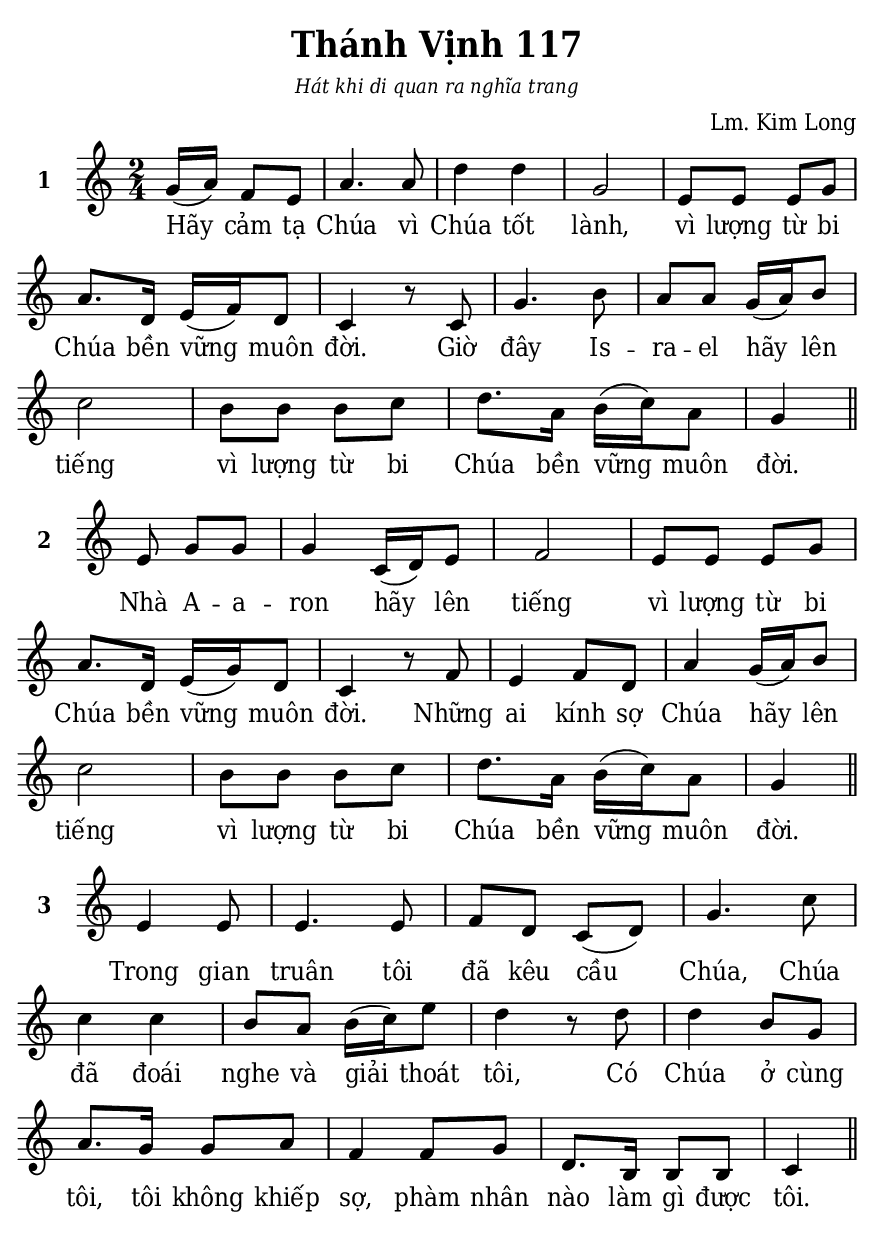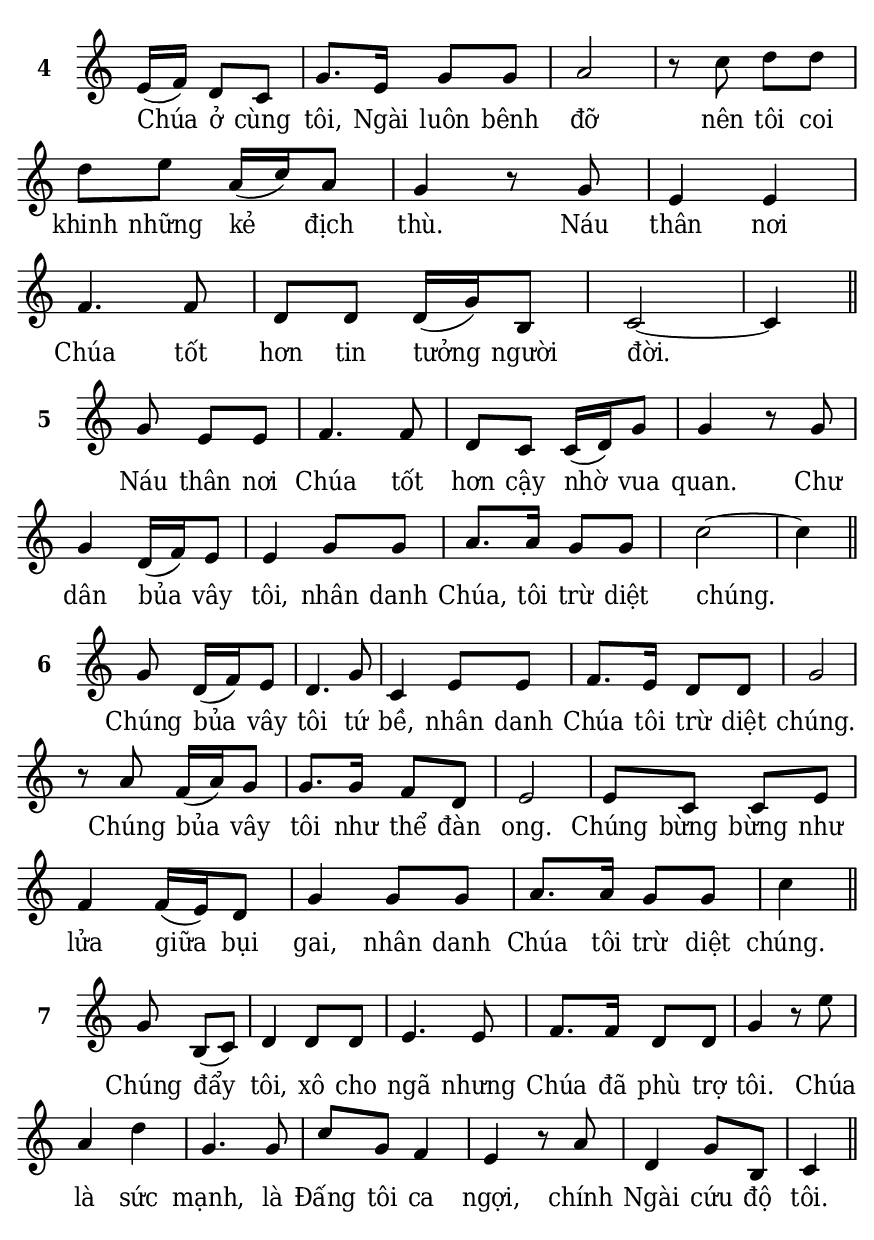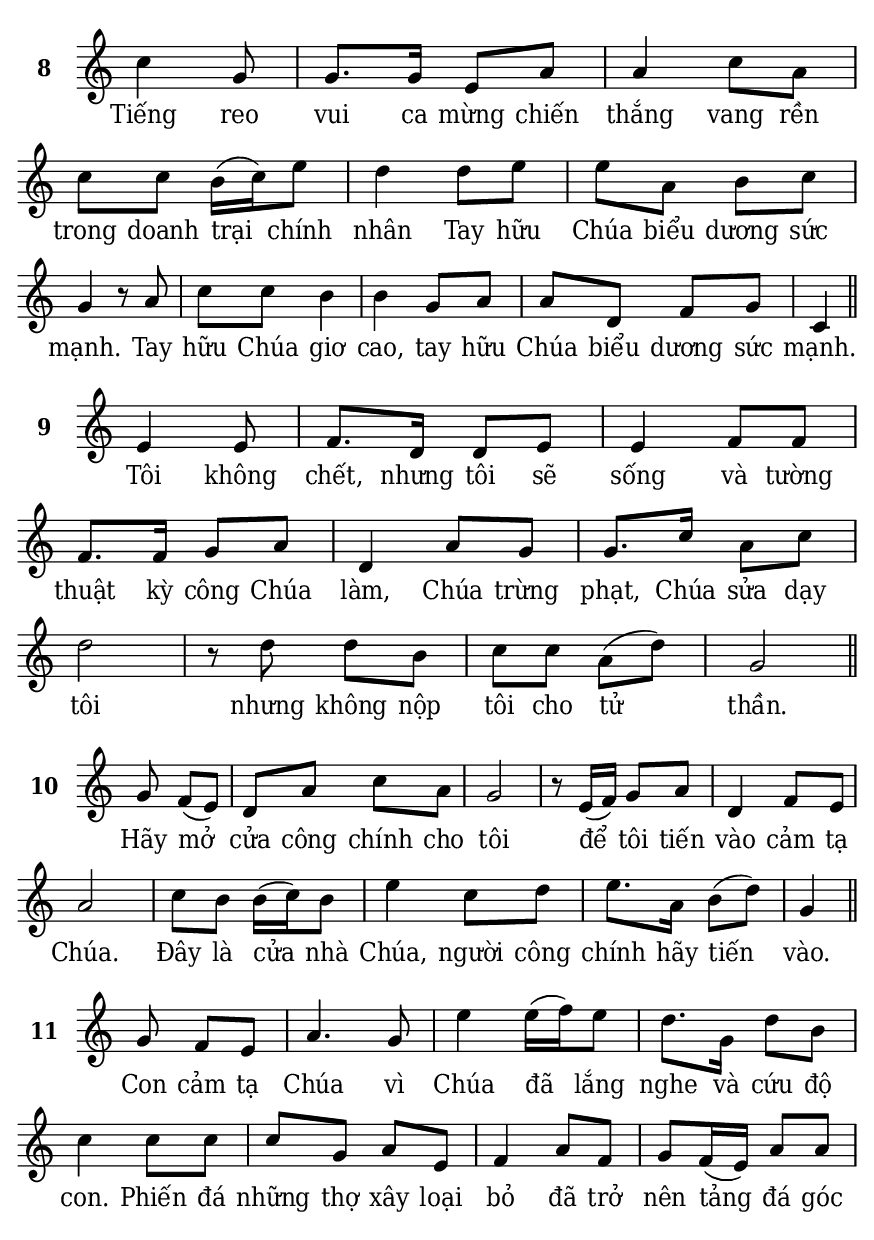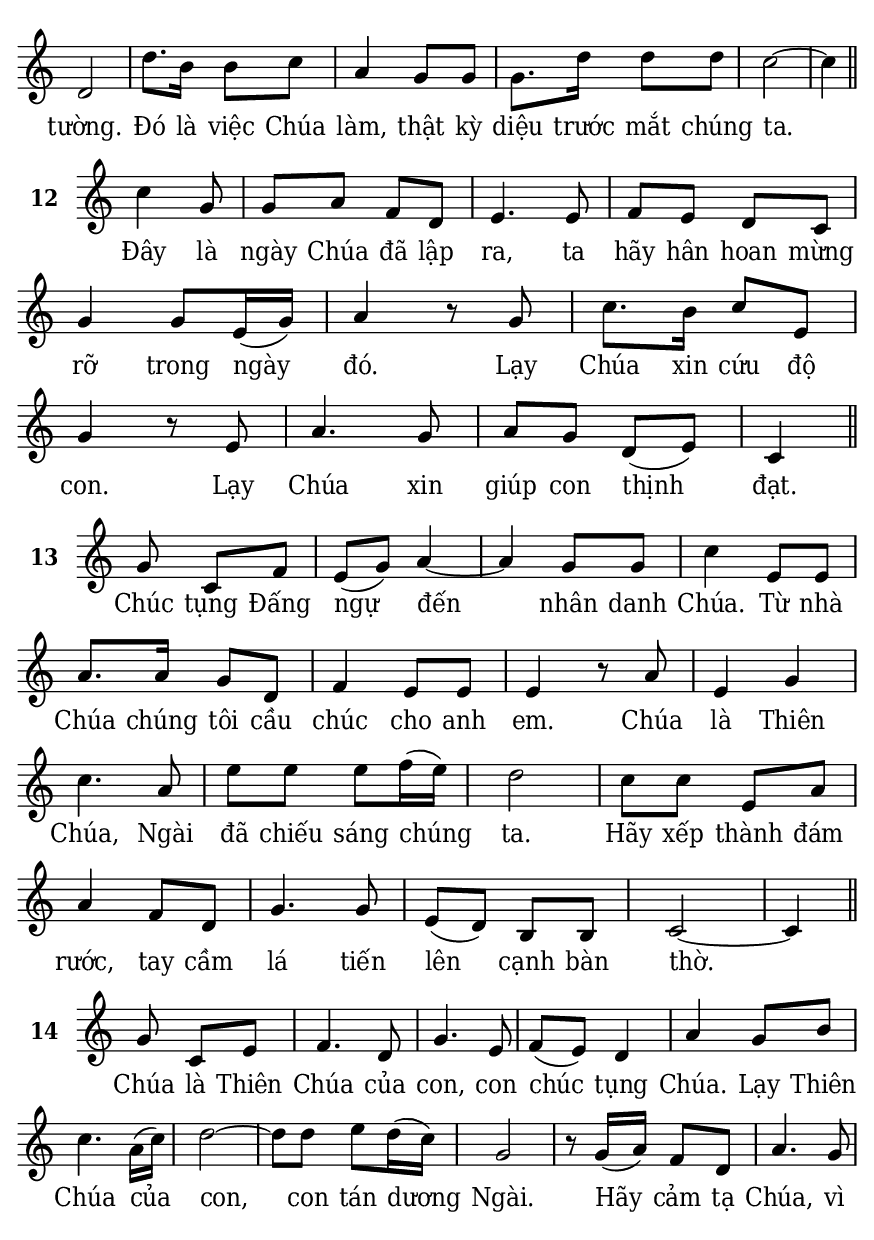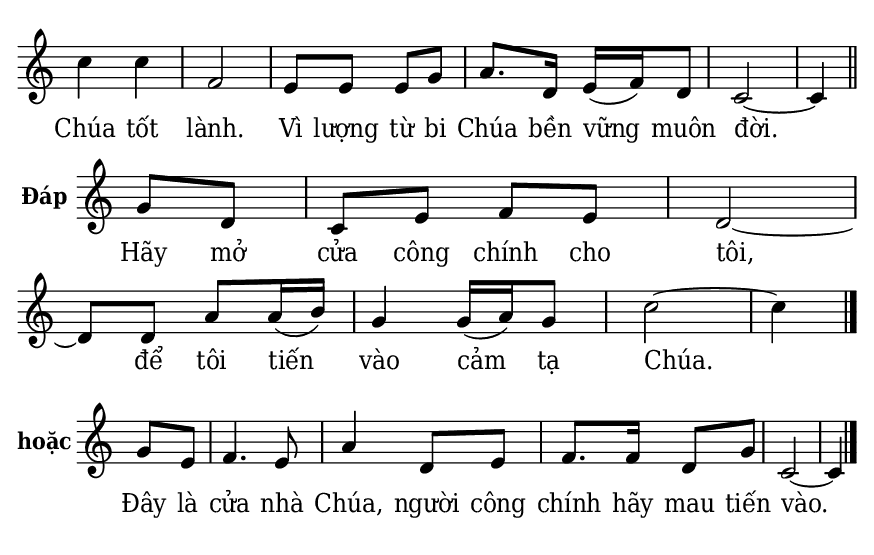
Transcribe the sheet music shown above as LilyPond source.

% Cài đặt chung
\version "2.22.1"
\include "english.ly"

\header {
  title = "Thánh Vịnh 117"
  subsubtitle = \markup { \normal-text \italic "Hát khi di quan ra nghĩa trang" }
  composer = "Lm. Kim Long"
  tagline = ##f
}

% Nhạc
nhacMauMot = \relative c'' {
  \key c \major
  \time 2/4
  \partial 4. g16 (a) f8 e |
  a4. a8 |
  d4 d |
  g,2 |
  e8 e e g |
  a8. d,16 e (f) d8 |
  c4 r8 c |
  g'4. b8 |
  a a g16 (a) b8 |
  c2 |
  b8 b b c |
  d8. a16 b (c) a8 |
  g4 \bar "||"
}

nhacMauHai = \relative c' {
  \key c \major
  \time 2/4
  \partial 4. e8 g g |
  g4 c,16 (d) e8 |
  f2 |
  e8 e e g |
  a8. d,16 e (g) d8 |
  c4 r8 f |
  e4 f8 d |
  a'4 g16 (a) b8 |
  c2 |
  b8 b b c |
  d8. a16 b (c) a8 |
  g4 \bar "||"
}

nhacMauBa = \relative c' {
  \key c \major
  \time 2/4
  \partial 4. e4 e8 |
  e4. e8 |
  f d c (d) |
  g4. c8 |
  c4 c |
  b8 a b16 (c) e8 |
  d4 r8 d |
  d4 b8 g |
  a8. g16 g8 a |
  f4 f8 g |
  d8. b16 b8 b |
  c4 \bar "||"
}

nhacMauBon = \relative c' {
  \key c \major
  \time 2/4
  \partial 4. e16 (f) d8 c |
  g'8. e16 g8 g |
  a2 |
  r8 c d d |
  d e a,16 (c) a8 |
  g4 r8 g |
  e4 e |
  f4. f8 |
  d d d16 (g) b,8 |
  c2 ~ |
  c4 \bar "||"
}

nhacMauNam = \relative c'' {
  \key c \major
  \time 2/4
  \partial 4. g8 e e |
  f4. f8 |
  d c c16 (d) g8 |
  g4 r8 g |
  g4 d16 (f) e8 |
  e4 g8 g |
  a8. a16 g8 g |
  c2 ~ |
  c4 \bar "||"
}

nhacMauSau = \relative c'' {
  \key c \major
  \time 2/4
  \partial 4. g8 d16 (f) e8 |
  d4. g8 |
  c,4 e8 e |
  f8. e16 d8 d |
  g2 |
  r8 a f16 (a) g8 |
  g8. g16 f8 d |
  e2 |
  e8 c c e |
  f4 f16 (e) d8 |
  g4 g8 g |
  a8. a16 g8 g |
  c4 \bar "||"
}

nhacMauBay = \relative c'' {
  \key c \major
  \time 2/4
  \partial 4. g8 b, (c) |
  d4 d8 d |
  e4. e8 |
  f8. f16 d8 d |
  g4 r8 e' |
  a,4 d |
  g,4. g8 |
  c g f4 |
  e r8 a |
  d,4 g8 b, |
  c4 \bar "||"
}

nhacMauTam = \relative c'' {
  \key c \major
  \time 2/4
  \partial 4. c4 g8 |
  g8. g16 e8 a |
  a4 c8 a |
  c c b16 (c) e8 |
  d4 d8 e |
  e a, b c |
  g4 r8 a |
  c c b4 |
  b g8 a |
  a d, f g |
  c,4 \bar "||"
}

nhacMauChin = \relative c' {
  \key c \major
  \time 2/4
  \partial 4. e4 e8 |
  f8. d16 d8 e |
  e4 f8 f |
  f8. f16 g8 a |
  d,4 a'8 g |
  g8. c16 a8 c |
  d2 |
  r8 d d b |
  c c a (d) |
  g,2 \bar "||"
}

nhacMauMuoi = \relative c'' {
  \key c \major
  \time 2/4
  \partial 4. g8 f (e) |
  d a' c a |
  g2 |
  r8 e16 (f) g8 a |
  d,4 f8 e |
  a2 |
  c8 b b16 (c) b8 |
  e4 c8 d |
  e8. a,16 b8 (d) |
  g,4 \bar "||"
}

nhacMauMuoiMot = \relative c'' {
  \key c \major
  \time 2/4
  \partial 4. g8 f e |
  a4. g8 |
  e'4 e16 (f) e8 |
  d8. g,16 d'8 b |
  c4 c8 c |
  c g a e |
  f4 a8 f |
  g f16 (e) a8 a |
  d,2 |
  d'8. b16 b8 c |
  a4 g8 g |
  g8. d'16 d8 d |
  c2 ~ |
  c4 \bar "||"
}

nhacMauMuoiHai = \relative c'' {
  \key c \major
  \time 2/4
  \partial 4. c4 g8 |
  g a f d |
  e4. e8 |
  f e d c |
  g'4 g8 e16 (g) |
  a4 r8 g |
  c8. b16 c8 e, |
  g4 r8 e |
  a4. g8 |
  a g d (e) |
  c4 \bar "||"
}

nhacMauMuoiBa = \relative c'' {
  \key c \major
  \time 2/4
  \partial 4. g8 c, f |
  e (g) a4 ~ |
  a g8 g |
  c4 e,8 e |
  a8. a16 g8 d |
  f4 e8 e |
  e4 r8 a |
  e4 g |
  c4. a8 |
  e' e e f16 (e) |
  d2 |
  c8 c e, a |
  a4 f8 d |
  g4. g8 |
  e (d) b b |
  c2 ~ |
  c4 \bar "||"
}

nhacMauMuoiBon = \relative c'' {
  \key c \major
  \time 2/4
  \partial 4. g8 c, e |
  f4. d8 |
  g4. e8 |
  f (e) d4 |
  a' g8 b |
  c4. a16 (c) |
  d2 ~ |
  d8 d e d16 (c) |
  g2 |
  r8 g16 (a) f8 d |
  a'4. g8 |
  c4 c |
  f,2 |
  e8 e e g |
  a8. d,16 e (f) d8 |
  c2 ~ |
  c4 \bar "||"
}

nhacMauMuoiLam = \relative c'' {
  \key c \major
  \time 2/4
  \partial 4 g8 d |
  c e f e |
  d2 ~ |
  d8 d a' a16 (b) |
  g4 g16 (a) g8 |
  c2 ~ |
  c4 \bar "|."
}

nhacMauMuoiSau = \relative c'' {
  \key c \major
  \time 2/4
  \partial 4 g8 e |
  f4. e8 |
  a4 d,8 e |
  f8. f16 d8 g |
  c,2 ~ |
  c4 \bar "|."
}

% Lời
loiMauMot = \lyricmode {
  Hãy cảm tạ Chúa vì Chúa tốt lành,
  vì lượng từ bi Chúa bền vững muôn đời.
  Giờ đây Is -- ra -- el hãy lên tiếng
  vì lượng từ bi Chúa bền vững muôn đời.
}

loiMauHai = \lyricmode {
  Nhà A -- a -- ron hãy lên tiếng
  vì lượng từ bi Chúa bền vững muôn đời.
  Những ai kính sợ Chúa hãy lên tiếng
  vì lượng từ bi Chúa bền vững muôn đời.
}

loiMauBa = \lyricmode {
  Trong gian truân tôi đã kêu cầu Chúa,
  Chúa đã đoái nghe và giải thoát tôi,
  Có Chúa ở cùng tôi, tôi không khiếp sợ,
  phàm nhân nào làm gì được tôi.
}

loiMauBon = \lyricmode {
  Chúa ở cùng tôi, Ngài luôn bênh đỡ
  nên tôi coi khinh những kẻ địch thù.
  Náu thân nơi Chúa tốt hơn tin tưởng người đời.
}

loiMauNam = \lyricmode {
  Náu thân nơi Chúa tốt hơn cậy nhờ vua quan.
  Chư dân bủa vây tôi, nhân danh Chúa, tôi trừ diệt chúng.
}

loiMauSau = \lyricmode {
  Chúng bủa vây tôi tứ bề, nhân danh Chúa tôi trừ diệt chúng.
  Chúng bủa vây tôi như thể đàn ong.
  Chúng bừng bừng như lửa giữa bụi gai,
  nhân danh Chúa tôi trừ diệt chúng.
}

loiMauBay = \lyricmode {
  Chúng đẩy tôi, xô cho ngã nhưng Chúa đã phù trợ tôi.
  Chúa là sức mạnh, là Đấng tôi ca ngợi,
  chính Ngài cứu độ tôi.
}

loiMauTam = \lyricmode {
  Tiếng reo vui ca mừng chiến thắng
  vang rền trong doanh trại chính nhân
  Tay hữu Chúa biểu dương sức mạnh.
  Tay hữu Chúa giơ cao, tay hữu Chúa biểu dương sức mạnh.
}

loiMauChin = \lyricmode {
  Tôi không chết, nhưng tôi sẽ sống
  và tường thuật kỳ công Chúa làm,
  Chúa trừng phạt, Chúa sửa dạy tôi
  nhưng không nộp tôi cho tử thần.
}

loiMauMuoi = \lyricmode {
  Hãy mở cửa công chính cho tôi
  để tôi tiến vào cảm tạ Chúa.
  Đây là cửa nhà Chúa, người công chính hãy tiến vào.
}

loiMauMuoiMot = \lyricmode {
  Con cảm tạ Chúa vì Chúa đã lắng nghe và cứu độ con.
  Phiến đá những thợ xây loại bỏ đã trở nên tảng đá góc tường.
  Đó là việc Chúa làm, thật kỳ diệu trước mắt chúng ta.
}

loiMauMuoiHai = \lyricmode {
  Đây là ngày Chúa đã lập ra,
  ta hãy hân hoan mừng rỡ trong ngày đó.
  Lạy Chúa xin cứu độ con.
  Lạy Chúa xin giúp con thịnh đạt.
}

loiMauMuoiBa = \lyricmode {
  Chúc tụng Đấng ngự đến nhân danh Chúa.
  Từ nhà Chúa chúng tôi cầu chúc cho anh em.
  Chúa là Thiên Chúa, Ngài đã chiếu sáng chúng ta.
  Hãy xếp thành đám rước, tay cầm lá tiến lên cạnh bàn thờ.
}

loiMauMuoiBon = \lyricmode {
  Chúa là Thiên Chúa của con, con chúc tụng Chúa.
  Lạy Thiên Chúa của con, con tán dương Ngài.
  Hãy cảm tạ Chúa, vì Chúa tốt lành.
  Vì lượng từ bi Chúa bền vững muôn đời.
}

loiMauMuoiLam = \lyricmode {
  Hãy mở cửa công chính cho tôi,
  để tôi tiến vào cảm tạ Chúa.
}

loiMauMuoiSau = \lyricmode {
  Đây là cửa nhà Chúa, người công chính hãy mau tiến vào.
}

% Dàn trang
\paper {
  #(set-paper-size "a5")
  top-margin = 3\mm
  bottom-margin = 3\mm
  left-margin = 3\mm
  right-margin = 3\mm
  indent = #0
  #(define fonts
	 (make-pango-font-tree "Deja Vu Serif Condensed"
	 		       "Deja Vu Serif Condensed"
			       "Deja Vu Serif Condensed"
			       (/ 20 20)))
  print-page-number = ##f
}

\score {
  <<
    \new Staff \with {
      instrumentName = \markup { \bold "1" }} <<
        \clef treble
        \new Voice = beSop {
          \nhacMauMot
        }
      \new Lyrics \lyricsto beSop \loiMauMot
    >>
  >>
  \layout {
    indent = 10
    \override Lyrics.LyricSpace.minimum-distance = #1
    \override LyricHyphen.minimum-distance = #2
    \override Score.BarNumber.break-visibility = ##(#f #f #f)
    \override Score.SpacingSpanner.uniform-stretching = ##t
    ragged-last = ##f
  }
}

\score {
  <<
    \new Staff \with {
      \remove "Time_signature_engraver"
      instrumentName = \markup { \bold "2" }} <<
        \clef treble
        \new Voice = beSop {
          \nhacMauHai
        }
      \new Lyrics \lyricsto beSop \loiMauHai
    >>
  >>
  \layout {
    indent = 10
    \override Lyrics.LyricSpace.minimum-distance = #1
    \override Score.BarNumber.break-visibility = ##(#f #f #f)
    \override Score.SpacingSpanner.uniform-stretching = ##t
    \override LyricHyphen.minimum-distance = #2
    ragged-last = ##f
  }
}

\score {
  <<
    \new Staff \with {
      \remove "Time_signature_engraver"
      instrumentName = \markup { \bold "3" }}<<
        \clef treble
        \new Voice = beSop {
          \nhacMauBa
        }
      \new Lyrics \lyricsto beSop \loiMauBa
    >>
  >>
  \layout {
    indent = 10
    \override Lyrics.LyricSpace.minimum-distance = #1
    \override Score.BarNumber.break-visibility = ##(#f #f #f)
    \override Score.SpacingSpanner.uniform-stretching = ##t
    ragged-last = ##f
  }
}

\score {
  <<
    \new Staff \with {
      \remove "Time_signature_engraver"
      instrumentName = \markup { \bold "4" }} <<
        \clef treble
        \new Voice = beSop {
          \nhacMauBon
        }
      \new Lyrics \lyricsto beSop \loiMauBon
    >>
  >>
  \layout {
    indent = 10
    \override Lyrics.LyricSpace.minimum-distance = #1
    \override Score.BarNumber.break-visibility = ##(#f #f #f)
    \override Score.SpacingSpanner.uniform-stretching = ##t
    ragged-last = ##f
  }
}

\score {
  <<
    \new Staff \with {
      \remove "Time_signature_engraver"
      instrumentName = \markup { \bold "5" }} <<
        \clef treble
        \new Voice = beSop {
          \nhacMauNam
        }
      \new Lyrics \lyricsto beSop \loiMauNam
    >>
  >>
  \layout {
    indent = 10
    \override Lyrics.LyricSpace.minimum-distance = #1
    \override Score.BarNumber.break-visibility = ##(#f #f #f)
    \override Score.SpacingSpanner.uniform-stretching = ##t
    ragged-last = ##f
  }
}

\score {
  <<
    \new Staff \with {
      \remove "Time_signature_engraver"
      instrumentName = \markup { \bold "6" }} <<
        \clef treble
        \new Voice = beSop {
          \nhacMauSau
        }
      \new Lyrics \lyricsto beSop \loiMauSau
    >>
  >>
  \layout {
    indent = 10
    \override Lyrics.LyricSpace.minimum-distance = #1
    \override Score.BarNumber.break-visibility = ##(#f #f #f)
    \override Score.SpacingSpanner.uniform-stretching = ##t
    ragged-last = ##f
  }
}

\score {
  <<
    \new Staff \with {
      \remove "Time_signature_engraver"
      instrumentName = \markup { \bold "7" }} <<
        \clef treble
        \new Voice = beSop {
          \nhacMauBay
        }
      \new Lyrics \lyricsto beSop \loiMauBay
    >>
  >>
  \layout {
    indent = 10
    \override Lyrics.LyricSpace.minimum-distance = #1
    \override Score.BarNumber.break-visibility = ##(#f #f #f)
    \override Score.SpacingSpanner.uniform-stretching = ##t
    ragged-last = ##f
  }
}

\score {
  <<
    \new Staff \with {
      \remove "Time_signature_engraver"
      instrumentName = \markup { \bold "8" }}<<
        \clef treble
        \new Voice = beSop {
          \nhacMauTam
        }
      \new Lyrics \lyricsto beSop \loiMauTam
    >>
  >>
  \layout {
    indent = 10
    \override Lyrics.LyricSpace.minimum-distance = #1
    \override Score.BarNumber.break-visibility = ##(#f #f #f)
    \override Score.SpacingSpanner.uniform-stretching = ##t
    ragged-last = ##f
  }
}

\score {
  <<
    \new Staff \with {
      \remove "Time_signature_engraver"
      instrumentName = \markup { \bold "9" }}<<
        \clef treble
        \new Voice = beSop {
          \nhacMauChin
        }
      \new Lyrics \lyricsto beSop \loiMauChin
    >>
  >>
  \layout {
    indent = 10
    \override Lyrics.LyricSpace.minimum-distance = #1
    \override Score.BarNumber.break-visibility = ##(#f #f #f)
    \override Score.SpacingSpanner.uniform-stretching = ##t
    ragged-last = ##f
  }
}

\score {
  <<
    \new Staff \with {
      \remove "Time_signature_engraver"
      instrumentName = \markup { \bold "10" }}<<
        \clef treble
        \new Voice = beSop {
          \nhacMauMuoi
        }
      \new Lyrics \lyricsto beSop \loiMauMuoi
    >>
  >>
  \layout {
    indent = 10
    \override Lyrics.LyricSpace.minimum-distance = #1
    \override Score.BarNumber.break-visibility = ##(#f #f #f)
    \override Score.SpacingSpanner.uniform-stretching = ##t
    ragged-last = ##f
  }
}

\score {
  <<
    \new Staff \with {
      \remove "Time_signature_engraver"
      instrumentName = \markup { \bold "11" }}<<
        \clef treble
        \new Voice = beSop {
          \nhacMauMuoiMot
        }
      \new Lyrics \lyricsto beSop \loiMauMuoiMot
    >>
  >>
  \layout {
    indent = 10
    \override Lyrics.LyricSpace.minimum-distance = #1
    \override Score.BarNumber.break-visibility = ##(#f #f #f)
    \override Score.SpacingSpanner.uniform-stretching = ##t
    ragged-last = ##f
  }
}

\score {
  <<
    \new Staff \with {
      \remove "Time_signature_engraver"
      instrumentName = \markup { \bold "12" }}<<
        \clef treble
        \new Voice = beSop {
          \nhacMauMuoiHai
        }
      \new Lyrics \lyricsto beSop \loiMauMuoiHai
    >>
  >>
  \layout {
    indent = 10
    \override Lyrics.LyricSpace.minimum-distance = #1
    \override Score.BarNumber.break-visibility = ##(#f #f #f)
    \override Score.SpacingSpanner.uniform-stretching = ##t
    ragged-last = ##f
  }
}

\score {
  <<
    \new Staff \with {
      \remove "Time_signature_engraver"
      instrumentName = \markup { \bold "13" }}<<
        \clef treble
        \new Voice = beSop {
          \nhacMauMuoiBa
        }
      \new Lyrics \lyricsto beSop \loiMauMuoiBa
    >>
  >>
  \layout {
    indent = 10
    \override Lyrics.LyricSpace.minimum-distance = #1
    \override Score.BarNumber.break-visibility = ##(#f #f #f)
    \override Score.SpacingSpanner.uniform-stretching = ##t
    ragged-last = ##f
  }
}

\score {
  <<
    \new Staff \with {
      \remove "Time_signature_engraver"
      instrumentName = \markup { \bold "14" }}<<
        \clef treble
        \new Voice = beSop {
          \nhacMauMuoiBon
        }
      \new Lyrics \lyricsto beSop \loiMauMuoiBon
    >>
  >>
  \layout {
    indent = 10
    \override Lyrics.LyricSpace.minimum-distance = #1
    \override Score.BarNumber.break-visibility = ##(#f #f #f)
    \override Score.SpacingSpanner.uniform-stretching = ##t
    ragged-last = ##f
  }
}

\score {
  <<
    \new Staff \with {
      \remove "Time_signature_engraver"
      instrumentName = \markup { \bold "Đáp" }}<<
        \clef treble
        \new Voice = beSop {
          \nhacMauMuoiLam
        }
      \new Lyrics \lyricsto beSop \loiMauMuoiLam
    >>
  >>
  \layout {
    indent = 10
    \override Lyrics.LyricSpace.minimum-distance = #1
    \override Score.BarNumber.break-visibility = ##(#f #f #f)
    \override Score.SpacingSpanner.uniform-stretching = ##t
    ragged-last = ##f
  }
}

\score {
  <<
    \new Staff \with {
      \remove "Time_signature_engraver"
      instrumentName = \markup { \bold "hoặc" }}<<
        \clef treble
        \new Voice = beSop {
          \nhacMauMuoiSau
        }
      \new Lyrics \lyricsto beSop \loiMauMuoiSau
    >>
  >>
  \layout {
    indent = 10
    \override Lyrics.LyricSpace.minimum-distance = #1
    \override Score.BarNumber.break-visibility = ##(#f #f #f)
    \override Score.SpacingSpanner.uniform-stretching = ##t
    ragged-last = ##f
  }
}
